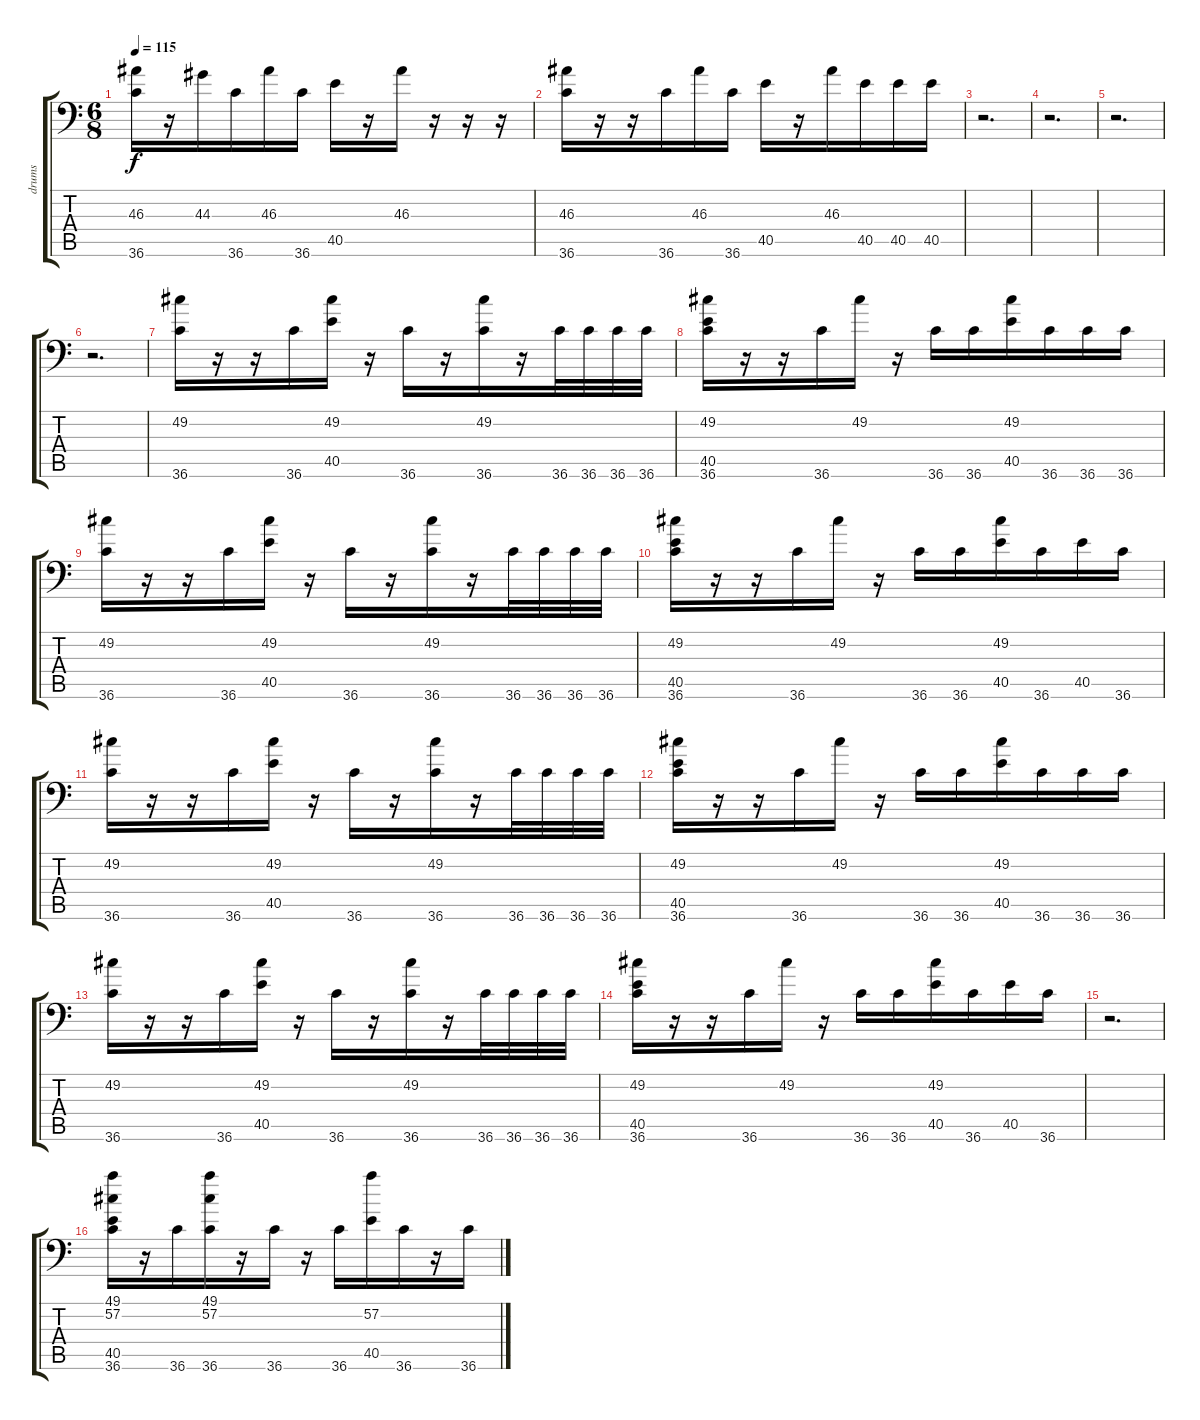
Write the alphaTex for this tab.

\track ("drums" "drums") {instrument acousticgrandpiano}
\staff {score tabs}
\tuning (C-1 C-1 C-1 C-1 C-1 C-1) {hide}
\ts (6 8)
\tempo 115
\clef f4
\ks c
(46.3 36.6).16{dy f} r.16 44.3.16 36.6.16 46.3.16 36.6.16 40.5.16 r.16 46.3.16 r.16 r.16 r.16 |
(46.3 36.6).16 r.16 r.16 36.6.16 46.3.16 36.6.16 40.5.16 r.16 46.3.16 40.5.16 40.5.16 40.5.16 |
r.2{d} |
r.2{d} |
r.2{d} |
r.2{d} |
(49.2 36.6).16 r.16 r.16 36.6.16 (49.2 40.5).16 r.16 36.6.16 r.16 (49.2 36.6).16 r.16 36.6.32 36.6.32 36.6.32 36.6.32 |
(49.2 40.5 36.6).16 r.16 r.16 36.6.16 49.2.16 r.16 36.6.16 36.6.16 (49.2 40.5).16 36.6.16 36.6.16 36.6.16 |
(49.2 36.6).16 r.16 r.16 36.6.16 (49.2 40.5).16 r.16 36.6.16 r.16 (49.2 36.6).16 r.16 36.6.32 36.6.32 36.6.32 36.6.32 |
(49.2 40.5 36.6).16 r.16 r.16 36.6.16 49.2.16 r.16 36.6.16 36.6.16 (49.2 40.5).16 36.6.16 40.5.16 36.6.16 |
(49.2 36.6).16 r.16 r.16 36.6.16 (49.2 40.5).16 r.16 36.6.16 r.16 (49.2 36.6).16 r.16 36.6.32 36.6.32 36.6.32 36.6.32 |
(49.2 40.5 36.6).16 r.16 r.16 36.6.16 49.2.16 r.16 36.6.16 36.6.16 (49.2 40.5).16 36.6.16 36.6.16 36.6.16 |
(49.2 36.6).16 r.16 r.16 36.6.16 (49.2 40.5).16 r.16 36.6.16 r.16 (49.2 36.6).16 r.16 36.6.32 36.6.32 36.6.32 36.6.32 |
(49.2 40.5 36.6).16 r.16 r.16 36.6.16 49.2.16 r.16 36.6.16 36.6.16 (49.2 40.5).16 36.6.16 40.5.16 36.6.16 |
r.2{d} |
(49.1 57.2 40.5 36.6).16 r.16 36.6.16 (49.1 57.2 36.6).16 r.16 36.6.16 r.16 36.6.16 (57.2 40.5).16 36.6.16 r.16 36.6.16
